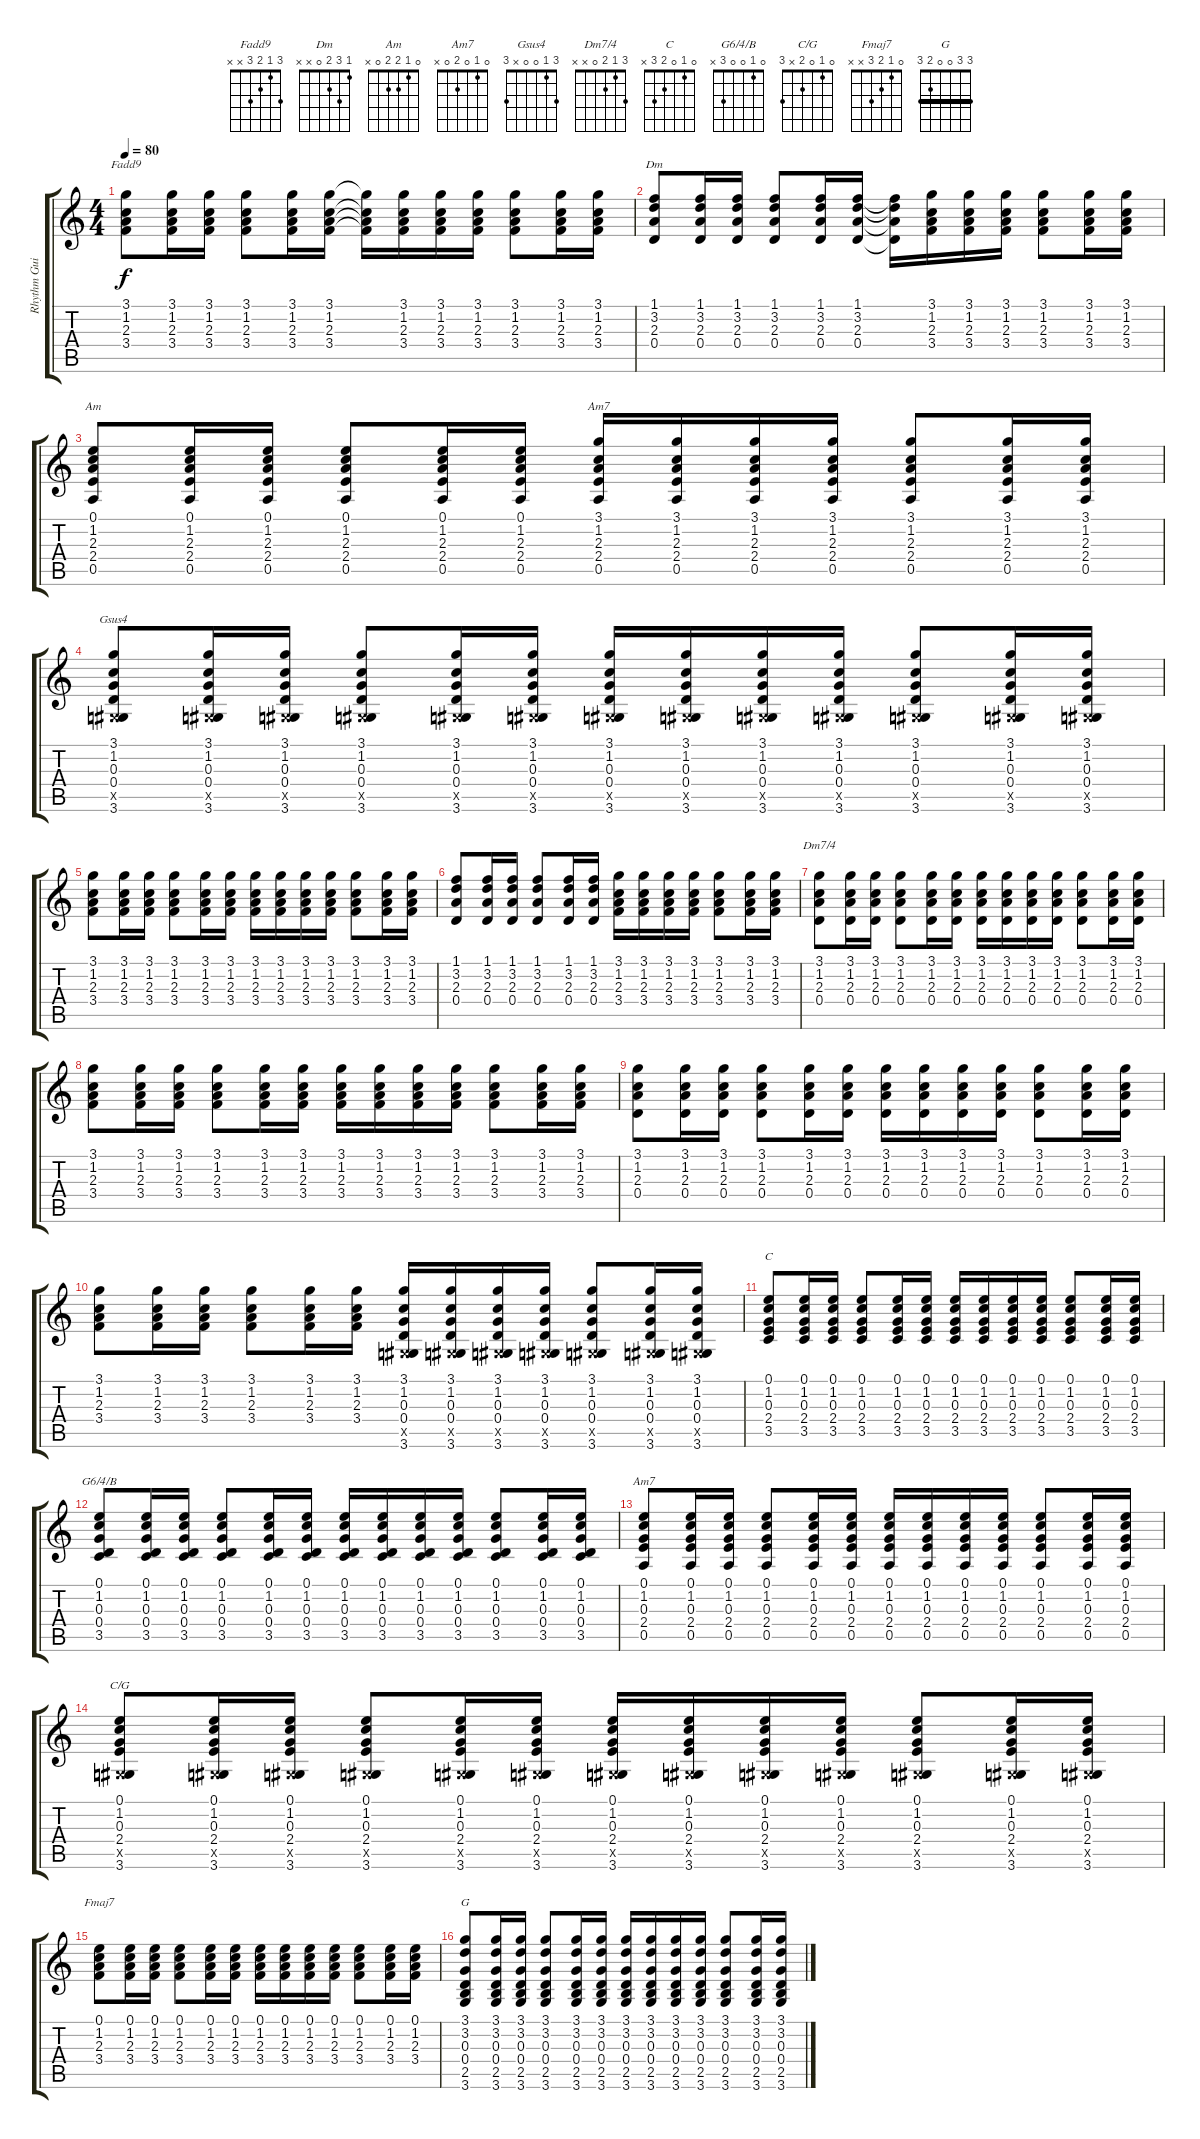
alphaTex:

\track ("Rhythm Guitar" "Rhythm Gui") {instrument acousticguitarsteel}
\staff {score tabs}
\tuning (E4 B3 G3 D3 A2 E2) {hide}
\chord ("Fadd9" 3 1 2 3 x x)
\chord ("Dm" 1 3 2 0 x x)
\chord ("Am" 0 1 2 2 0 x)
\chord ("Am7" 3 1 2 2 0 x)
\chord ("Gsus4" 3 1 0 0 x 3)
\chord ("Dm7/4" 3 1 2 0 x x)
\chord ("C" 0 1 0 2 3 x)
\chord ("G6/4/B" 0 1 0 0 3 x)
\chord ("Am7" 0 1 0 2 0 x)
\chord ("C/G" 0 1 0 2 x 3)
\chord ("Fmaj7" 0 1 2 3 x x)
\chord ("G" 3 3 0 0 2 3) {barre 3}
\ts (4 4)
\tempo 80
\clef g2
\ks c
(3.1 1.2 2.3 3.4).8{ch "Fadd9" dy f} (3.1 1.2 2.3 3.4).16 (3.1 1.2 2.3 3.4).16 (3.1 1.2 2.3 3.4).8 (3.1 1.2 2.3 3.4).16 (3.1 1.2 2.3 3.4).16 (3.1{t} 1.2{t} 2.3{t} 3.4{t}).16 (3.1 1.2 2.3 3.4).16 (3.1 1.2 2.3 3.4).16 (3.1 1.2 2.3 3.4).16 (3.1 1.2 2.3 3.4).8 (3.1 1.2 2.3 3.4).16 (3.1 1.2 2.3 3.4).16 |
(1.1 3.2 2.3 0.4).8{ch "Dm"} (1.1 3.2 2.3 0.4).16 (1.1 3.2 2.3 0.4).16 (1.1 3.2 2.3 0.4).8 (1.1 3.2 2.3 0.4).16 (1.1 3.2 2.3 0.4).16 (1.1{t} 3.2{t} 2.3{t} 0.4{t}).16 (3.1 1.2 2.3 3.4).16 (3.1 1.2 2.3 3.4).16 (3.1 1.2 2.3 3.4).16 (3.1 1.2 2.3 3.4).8 (3.1 1.2 2.3 3.4).16 (3.1 1.2 2.3 3.4).16 |
(0.1 1.2 2.3 2.4 0.5).8{ch "Am"} (0.1 1.2 2.3 2.4 0.5).16 (0.1 1.2 2.3 2.4 0.5).16 (0.1 1.2 2.3 2.4 0.5).8 (0.1 1.2 2.3 2.4 0.5).16 (0.1 1.2 2.3 2.4 0.5).16 (3.1 1.2 2.3 2.4 0.5).16{ch "Am7"} (3.1 1.2 2.3 2.4 0.5).16 (3.1 1.2 2.3 2.4 0.5).16 (3.1 1.2 2.3 2.4 0.5).16 (3.1 1.2 2.3 2.4 0.5).8 (3.1 1.2 2.3 2.4 0.5).16 (3.1 1.2 2.3 2.4 0.5).16 |
(3.1 1.2 0.3 0.4 -1.5{x} 3.6).8{ch "Gsus4"} (3.1 1.2 0.3 0.4 -1.5{x} 3.6).16 (3.1 1.2 0.3 0.4 -1.5{x} 3.6).16 (3.1 1.2 0.3 0.4 -1.5{x} 3.6).8 (3.1 1.2 0.3 0.4 -1.5{x} 3.6).16 (3.1 1.2 0.3 0.4 -1.5{x} 3.6).16 (3.1 1.2 0.3 0.4 -1.5{x} 3.6).16 (3.1 1.2 0.3 0.4 -1.5{x} 3.6).16 (3.1 1.2 0.3 0.4 -1.5{x} 3.6).16 (3.1 1.2 0.3 0.4 -1.5{x} 3.6).16 (3.1 1.2 0.3 0.4 -1.5{x} 3.6).8 (3.1 1.2 0.3 0.4 -1.5{x} 3.6).16 (3.1 1.2 0.3 0.4 -1.5{x} 3.6).16 |
(3.1 1.2 2.3 3.4).8 (3.1 1.2 2.3 3.4).16 (3.1 1.2 2.3 3.4).16 (3.1 1.2 2.3 3.4).8 (3.1 1.2 2.3 3.4).16 (3.1 1.2 2.3 3.4).16 (3.1 1.2 2.3 3.4).16 (3.1 1.2 2.3 3.4).16 (3.1 1.2 2.3 3.4).16 (3.1 1.2 2.3 3.4).16 (3.1 1.2 2.3 3.4).8 (3.1 1.2 2.3 3.4).16 (3.1 1.2 2.3 3.4).16 |
(1.1 3.2 2.3 0.4).8 (1.1 3.2 2.3 0.4).16 (1.1 3.2 2.3 0.4).16 (1.1 3.2 2.3 0.4).8 (1.1 3.2 2.3 0.4).16 (1.1 3.2 2.3 0.4).16 (3.1 1.2 2.3 3.4).16 (3.1 1.2 2.3 3.4).16 (3.1 1.2 2.3 3.4).16 (3.1 1.2 2.3 3.4).16 (3.1 1.2 2.3 3.4).8 (3.1 1.2 2.3 3.4).16 (3.1 1.2 2.3 3.4).16 |
(3.1 1.2 2.3 0.4).8{ch "Dm7/4"} (3.1 1.2 2.3 0.4).16 (3.1 1.2 2.3 0.4).16 (3.1 1.2 2.3 0.4).8 (3.1 1.2 2.3 0.4).16 (3.1 1.2 2.3 0.4).16 (3.1 1.2 2.3 0.4).16 (3.1 1.2 2.3 0.4).16 (3.1 1.2 2.3 0.4).16 (3.1 1.2 2.3 0.4).16 (3.1 1.2 2.3 0.4).8 (3.1 1.2 2.3 0.4).16 (3.1 1.2 2.3 0.4).16 |
(3.1 1.2 2.3 3.4).8 (3.1 1.2 2.3 3.4).16 (3.1 1.2 2.3 3.4).16 (3.1 1.2 2.3 3.4).8 (3.1 1.2 2.3 3.4).16 (3.1 1.2 2.3 3.4).16 (3.1 1.2 2.3 3.4).16 (3.1 1.2 2.3 3.4).16 (3.1 1.2 2.3 3.4).16 (3.1 1.2 2.3 3.4).16 (3.1 1.2 2.3 3.4).8 (3.1 1.2 2.3 3.4).16 (3.1 1.2 2.3 3.4).16 |
(3.1 1.2 2.3 0.4).8 (3.1 1.2 2.3 0.4).16 (3.1 1.2 2.3 0.4).16 (3.1 1.2 2.3 0.4).8 (3.1 1.2 2.3 0.4).16 (3.1 1.2 2.3 0.4).16 (3.1 1.2 2.3 0.4).16 (3.1 1.2 2.3 0.4).16 (3.1 1.2 2.3 0.4).16 (3.1 1.2 2.3 0.4).16 (3.1 1.2 2.3 0.4).8 (3.1 1.2 2.3 0.4).16 (3.1 1.2 2.3 0.4).16 |
(3.1 1.2 2.3 3.4).8 (3.1 1.2 2.3 3.4).16 (3.1 1.2 2.3 3.4).16 (3.1 1.2 2.3 3.4).8 (3.1 1.2 2.3 3.4).16 (3.1 1.2 2.3 3.4).16 (3.1 1.2 0.3 0.4 -1.5{x} 3.6).16 (3.1 1.2 0.3 0.4 -1.5{x} 3.6).16 (3.1 1.2 0.3 0.4 -1.5{x} 3.6).16 (3.1 1.2 0.3 0.4 -1.5{x} 3.6).16 (3.1 1.2 0.3 0.4 -1.5{x} 3.6).8 (3.1 1.2 0.3 0.4 -1.5{x} 3.6).16 (3.1 1.2 0.3 0.4 -1.5{x} 3.6).16 |
(0.1 1.2 0.3 2.4 3.5).8{ch "C"} (0.1 1.2 0.3 2.4 3.5).16 (0.1 1.2 0.3 2.4 3.5).16 (0.1 1.2 0.3 2.4 3.5).8 (0.1 1.2 0.3 2.4 3.5).16 (0.1 1.2 0.3 2.4 3.5).16 (0.1 1.2 0.3 2.4 3.5).16 (0.1 1.2 0.3 2.4 3.5).16 (0.1 1.2 0.3 2.4 3.5).16 (0.1 1.2 0.3 2.4 3.5).16 (0.1 1.2 0.3 2.4 3.5).8 (0.1 1.2 0.3 2.4 3.5).16 (0.1 1.2 0.3 2.4 3.5).16 |
(0.1 1.2 0.3 0.4 3.5).8{ch "G6/4/B"} (0.1 1.2 0.3 0.4 3.5).16 (0.1 1.2 0.3 0.4 3.5).16 (0.1 1.2 0.3 0.4 3.5).8 (0.1 1.2 0.3 0.4 3.5).16 (0.1 1.2 0.3 0.4 3.5).16 (0.1 1.2 0.3 0.4 3.5).16 (0.1 1.2 0.3 0.4 3.5).16 (0.1 1.2 0.3 0.4 3.5).16 (0.1 1.2 0.3 0.4 3.5).16 (0.1 1.2 0.3 0.4 3.5).8 (0.1 1.2 0.3 0.4 3.5).16 (0.1 1.2 0.3 0.4 3.5).16 |
(0.1 1.2 0.3 2.4 0.5).8{ch "Am7"} (0.1 1.2 0.3 2.4 0.5).16 (0.1 1.2 0.3 2.4 0.5).16 (0.1 1.2 0.3 2.4 0.5).8 (0.1 1.2 0.3 2.4 0.5).16 (0.1 1.2 0.3 2.4 0.5).16 (0.1 1.2 0.3 2.4 0.5).16 (0.1 1.2 0.3 2.4 0.5).16 (0.1 1.2 0.3 2.4 0.5).16 (0.1 1.2 0.3 2.4 0.5).16 (0.1 1.2 0.3 2.4 0.5).8 (0.1 1.2 0.3 2.4 0.5).16 (0.1 1.2 0.3 2.4 0.5).16 |
(0.1 1.2 0.3 2.4 -1.5{x} 3.6).8{ch "C/G"} (0.1 1.2 0.3 2.4 -1.5{x} 3.6).16 (0.1 1.2 0.3 2.4 -1.5{x} 3.6).16 (0.1 1.2 0.3 2.4 -1.5{x} 3.6).8 (0.1 1.2 0.3 2.4 -1.5{x} 3.6).16 (0.1 1.2 0.3 2.4 -1.5{x} 3.6).16 (0.1 1.2 0.3 2.4 -1.5{x} 3.6).16 (0.1 1.2 0.3 2.4 -1.5{x} 3.6).16 (0.1 1.2 0.3 2.4 -1.5{x} 3.6).16 (0.1 1.2 0.3 2.4 -1.5{x} 3.6).16 (0.1 1.2 0.3 2.4 -1.5{x} 3.6).8 (0.1 1.2 0.3 2.4 -1.5{x} 3.6).16 (0.1 1.2 0.3 2.4 -1.5{x} 3.6).16 |
(0.1 1.2 2.3 3.4).8{ch "Fmaj7"} (0.1 1.2 2.3 3.4).16 (0.1 1.2 2.3 3.4).16 (0.1 1.2 2.3 3.4).8 (0.1 1.2 2.3 3.4).16 (0.1 1.2 2.3 3.4).16 (0.1 1.2 2.3 3.4).16 (0.1 1.2 2.3 3.4).16 (0.1 1.2 2.3 3.4).16 (0.1 1.2 2.3 3.4).16 (0.1 1.2 2.3 3.4).8 (0.1 1.2 2.3 3.4).16 (0.1 1.2 2.3 3.4).16 |
(3.1 3.2 0.3 0.4 2.5 3.6).8{ch "G"} (3.1 3.2 0.3 0.4 2.5 3.6).16 (3.1 3.2 0.3 0.4 2.5 3.6).16 (3.1 3.2 0.3 0.4 2.5 3.6).8 (3.1 3.2 0.3 0.4 2.5 3.6).16 (3.1 3.2 0.3 0.4 2.5 3.6).16 (3.1 3.2 0.3 0.4 2.5 3.6).16 (3.1 3.2 0.3 0.4 2.5 3.6).16 (3.1 3.2 0.3 0.4 2.5 3.6).16 (3.1 3.2 0.3 0.4 2.5 3.6).16 (3.1 3.2 0.3 0.4 2.5 3.6).8 (3.1 3.2 0.3 0.4 2.5 3.6).16 (3.1 3.2 0.3 0.4 2.5 3.6).16
